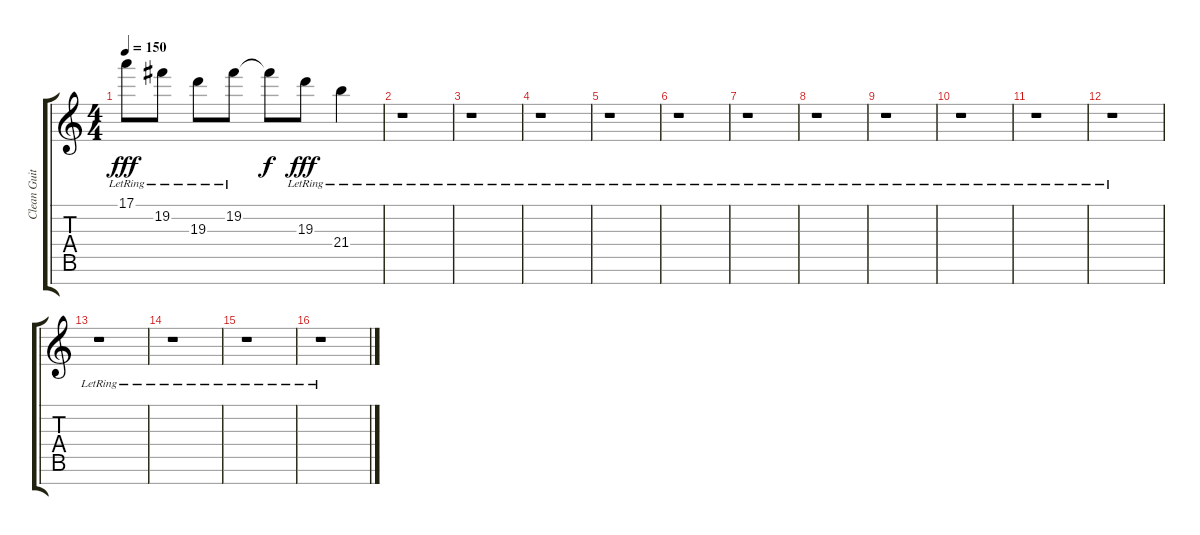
\track ("Clean Guitar 2" "Clean Guit") {instrument electricguitarclean}
\staff {score tabs}
\tuning (E4 B3 G3 D3 A2 E2 B1) {hide}
\ts (4 4)
\tempo 150
\clef g2
\ks c
17.1{lr}.8{dy fff} 19.2{lr}.8 19.3{lr}.8 19.2{lr}.8 19.2{t}.8{dy f} 19.3{lr}.8{dy fff} 21.4{lr}.4 |
r.1 |
r.1 |
r.1 |
r.1 |
r.1 |
r.1 |
r.1 |
r.1 |
r.1 |
r.1 |
r.1 |
r.1 |
r.1 |
r.1 |
r.1
